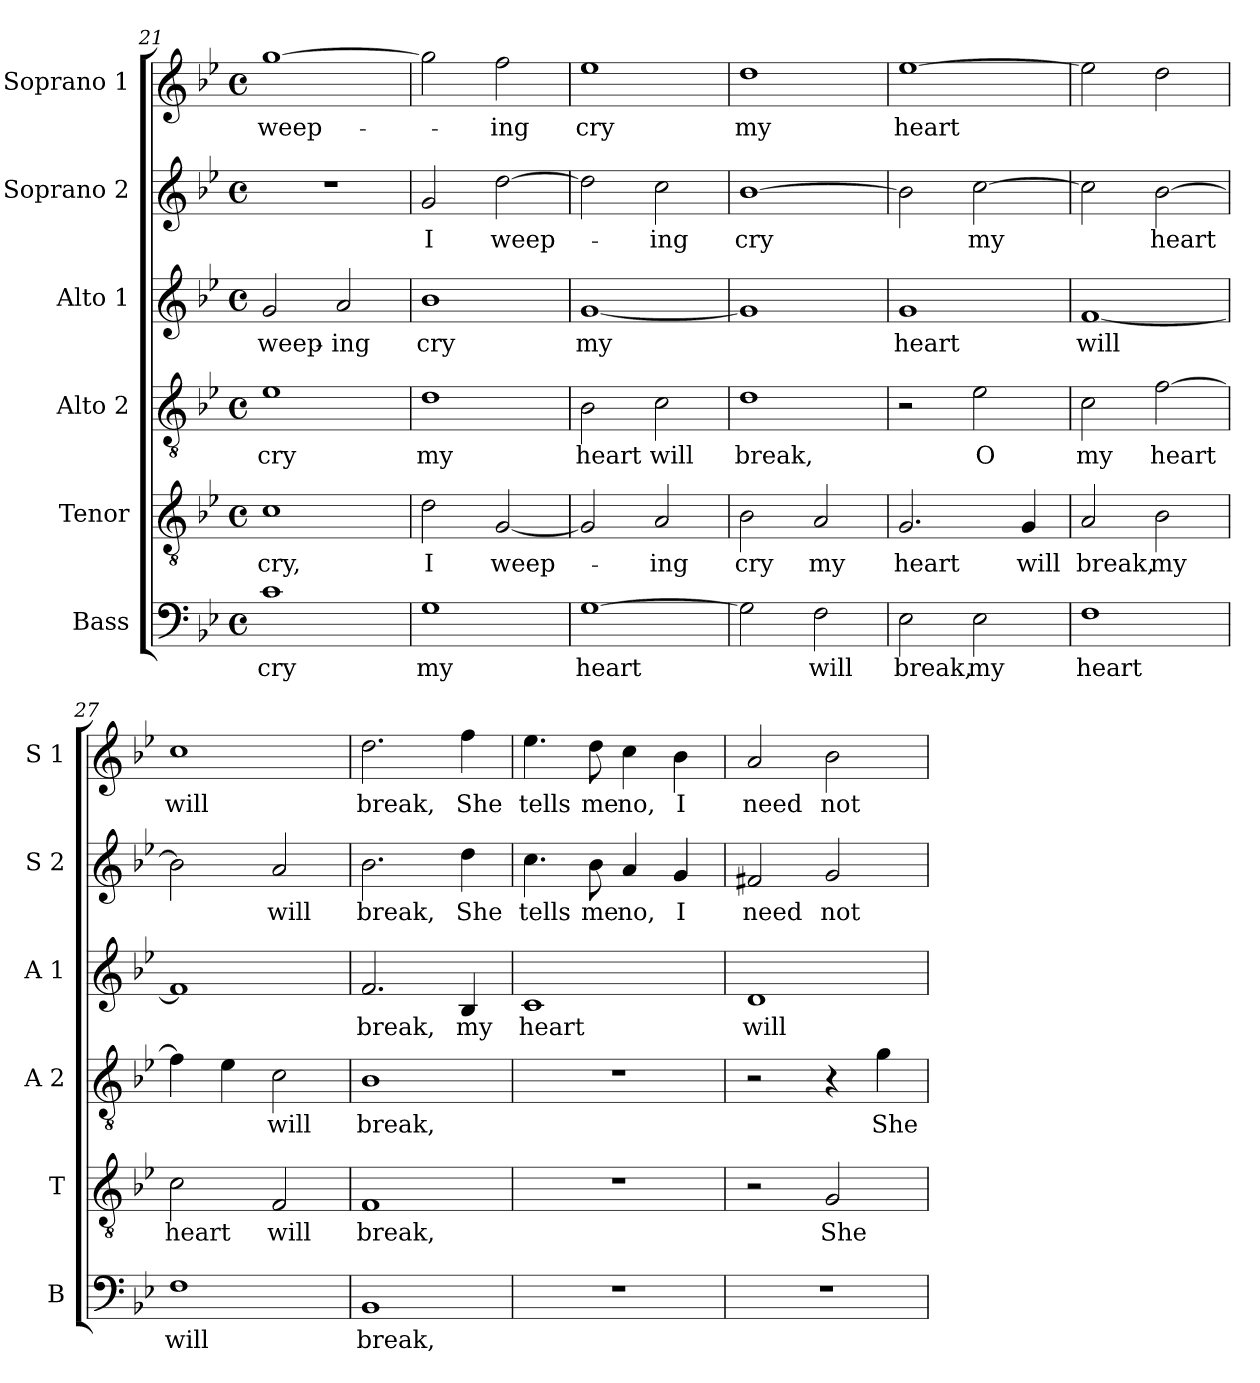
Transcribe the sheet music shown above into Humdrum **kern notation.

**kern	**text	**kern	**text	**kern	**text	**kern	**text	**kern	**text	**kern	**text
*part6	*part6	*part5	*part5	*part4	*part4	*part3	*part3	*part2	*part2	*part1	*part1
*staff6	*staff6	*staff5	*staff5	*staff4	*staff4	*staff3	*staff3	*staff2	*staff2	*staff1	*staff1
*I"Bass	*	*I"Tenor	*	*I"Alto 2	*	*I"Alto 1	*	*I"Soprano 2	*	*I"Soprano 1	*
*I'B	*	*I'T	*	*I'A 2	*	*I'A 1	*	*I'S 2	*	*I'S 1	*
*clefF4	*	*clefGv2	*	*clefGv2	*	*clefG2	*	*clefG2	*	*clefG2	*
*k[b-e-]	*	*k[b-e-]	*	*k[b-e-]	*	*k[b-e-]	*	*k[b-e-]	*	*k[b-e-]	*
*B-:	*	*B-:	*	*B-:	*	*B-:	*	*B-:	*	*B-:	*
*M4/4	*	*M4/4	*	*M4/4	*	*M4/4	*	*M4/4	*	*M4/4	*
*met(c)	*	*met(c)	*	*met(c)	*	*met(c)	*	*met(c)	*	*met(c)	*
=21	=21	=21	=21	=21	=21	=21	=21	=21	=21	=21	=21
!	!LO:LY:b	!	!LO:LY:b	!	!LO:LY:b	!	!LO:LY:b	!	!	!	!LO:LY:b
1c	cry	1c	cry,	1e-	cry	2g/	weep-	1r	.	[1gg	weep-
!	!	!	!	!	!	!	!LO:LY:b	!	!	!	!
.	.	.	.	.	.	2a/	-ing	.	.	.	.
=22	=22	=22	=22	=22	=22	=22	=22	=22	=22	=22	=22
!	!LO:LY:b	!	!LO:LY:b	!	!LO:LY:b	!	!LO:LY:b	!	!LO:LY:b	!	!
1G	my	2d\	I	1d	my	1b-	cry	2g/	I	2gg\]	.
!	!	!	!LO:LY:b	!	!	!	!	!	!LO:LY:b	!	!LO:LY:b
.	.	[2G/	weep-	.	.	.	.	[2dd\	weep-	2ff\	-ing
=23	=23	=23	=23	=23	=23	=23	=23	=23	=23	=23	=23
!	!LO:LY:b	!	!	!	!LO:LY:b	!	!LO:LY:b	!	!	!	!LO:LY:b
[1G	heart	2G/]	.	2B-\	heart	[1g	my	2dd\]	.	1ee-	cry
!	!	!	!LO:LY:b	!	!LO:LY:b	!	!	!	!LO:LY:b	!	!
.	.	2A/	-ing	2c\	will	.	.	2cc\	-ing	.	.
=24	=24	=24	=24	=24	=24	=24	=24	=24	=24	=24	=24
!	!	!	!LO:LY:b	!	!LO:LY:b	!	!	!	!LO:LY:b	!	!LO:LY:b
2G\]	.	2B-\	cry	1d	break,	1g]	.	[1b-	cry	1dd	my
!	!LO:LY:b	!	!LO:LY:b	!	!	!	!	!	!	!	!
2F\	will	2A/	my	.	.	.	.	.	.	.	.
=25	=25	=25	=25	=25	=25	=25	=25	=25	=25	=25	=25
!	!LO:LY:b	!	!LO:LY:b	!	!	!	!LO:LY:b	!	!	!	!LO:LY:b
2E-\	break,	2.G/	heart	2r	.	1g	heart	2b-\]	.	[1ee-	heart
!	!LO:LY:b	!	!	!	!LO:LY:b	!	!	!	!LO:LY:b	!	!
2E-\	my	.	.	2e-\	O	.	.	[2cc\	my	.	.
!	!	!	!LO:LY:b	!	!	!	!	!	!	!	!
.	.	4G/	will	.	.	.	.	.	.	.	.
=26	=26	=26	=26	=26	=26	=26	=26	=26	=26	=26	=26
!	!LO:LY:b	!	!LO:LY:b	!	!LO:LY:b	!	!LO:LY:b	!	!	!	!
1F	heart	2A/	break,	2c\	my	[1f	will	2cc\]	.	2ee-\]	.
!	!	!	!LO:LY:b	!	!LO:LY:b	!	!	!	!LO:LY:b	!	!
.	.	2B-\	my	[2f\	heart	.	.	[2b-\	heart	2dd\	.
=27	=27	=27	=27	=27	=27	=27	=27	=27	=27	=27	=27
!	!LO:LY:b	!	!LO:LY:b	!	!	!	!	!	!	!	!LO:LY:b
1F	will	2c\	heart	4f\]	.	1f]	.	2b-\]	.	1cc	will
.	.	.	.	4e-\	.	.	.	.	.	.	.
!	!	!	!LO:LY:b	!	!LO:LY:b	!	!	!	!LO:LY:b	!	!
.	.	2F/	will	2c\	will	.	.	2a/	will	.	.
=28	=28	=28	=28	=28	=28	=28	=28	=28	=28	=28	=28
!	!LO:LY:b	!	!LO:LY:b	!	!LO:LY:b	!	!LO:LY:b	!	!LO:LY:b	!	!LO:LY:b
1BB-	break,	1F	break,	1B-	break,	2.f/	break,	2.b-\	break,	2.dd\	break,
!	!	!	!	!	!	!	!LO:LY:b	!	!LO:LY:b	!	!LO:LY:b
.	.	.	.	.	.	4B-/	my	4dd\	She	4ff\	She
!!LO:LB:g=z
=29	=29	=29	=29	=29	=29	=29	=29	=29	=29	=29	=29
!	!	!	!	!	!	!	!LO:LY:b	!	!LO:LY:b	!	!LO:LY:b
1r	.	1r	.	1r	.	1c	heart	4.cc\	tells	4.ee-\	tells
!	!	!	!	!	!	!	!	!	!LO:LY:b	!	!LO:LY:b
.	.	.	.	.	.	.	.	8b-\	me	8dd\	me
!	!	!	!	!	!	!	!	!	!LO:LY:b	!	!LO:LY:b
.	.	.	.	.	.	.	.	4a/	no,	4cc\	no,
!	!	!	!	!	!	!	!	!	!LO:LY:b	!	!LO:LY:b
.	.	.	.	.	.	.	.	4g/	I	4b-\	I
=30	=30	=30	=30	=30	=30	=30	=30	=30	=30	=30	=30
!	!	!	!	!	!	!	!LO:LY:b	!	!LO:LY:b	!	!LO:LY:b
1r	.	2r	.	2r	.	1d	will	2f#X/	need	2a/	need
!	!	!	!LO:LY:b	!	!	!	!	!	!LO:LY:b	!	!LO:LY:b
.	.	2G/	She	4r	.	.	.	2g/	not	2b-\	not
!	!	!	!	!	!LO:LY:b	!	!	!	!	!	!
.	.	.	.	4g\	She	.	.	.	.	.	.
=	=	=	=	=	=	=	=	=	=	=	=
*-	*-	*-	*-	*-	*-	*-	*-	*-	*-	*-	*-
